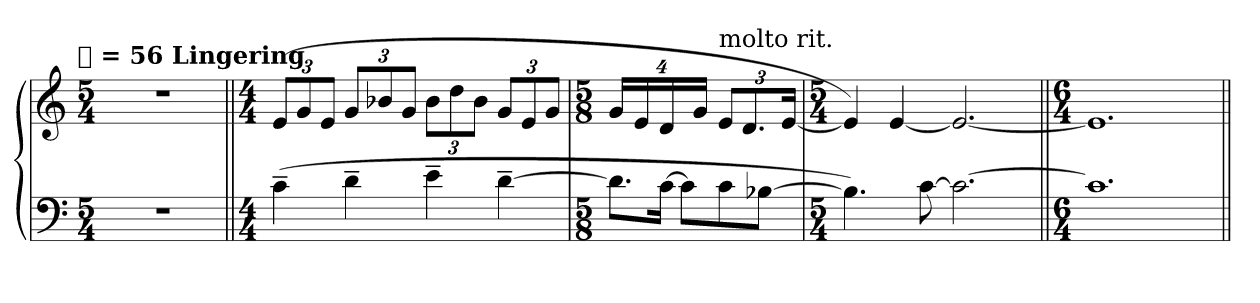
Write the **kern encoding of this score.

**kern	**kern	**dynam
*part1	*part1	*part1
*staff2	*staff1	*staff1/2
*clefF4	*clefG2	*
*k[]	*k[]	*
!!LO:TX:omd:t=𝅘𝅥 = 56 Lingering
*M5/4	*M5/4	*
*MM56	*MM56	*
=1	=1	=1
4%5r	4%5r	.
=2||	=2||	=2||
*M4/4	*M4/4	*
*	*Xbrackettup	*
*	*MM104	*
!	!	!LO:DY:b=2
!	!	!LO:DY:n=1:b:t=%s freely, improvisatory
(>4c~\	(>12e/L	Ped. ad lib mp
.	12g/	.
.	12e/J	.
4d~\	12g/L	.
.	12b-X/	.
.	12g/J	.
4e~\	12b-\L	.
.	12dd\	.
.	12b-\J	.
[4d~\	12g/L	.
.	12e/	.
.	12g/J	.
!!LO:LB:g=z
=3	=3	=3
*M5/8	*M5/8	*
8.d\L]	32%3g/L	.
.	32%3e/	.
[16c\Jk	32%3d/	.
8c\L]	.	.
.	32%3g/J	.
!	!LO:TX:a:t=molto rit.	!
8c\	12e/L	.
.	12.d/	.
[8B-X\J	.	.
.	[24e/Jk	.
=4	=4	=4
*M5/4	*M5/4	*
4.B-\])	4e/])	.
.	[4e/	.
[8c\	.	.
2.c\_	2.e/_	.
=5||	=5||	=5||
*M6/4	*M6/4	*
1.c]	1.e]	.
=||	=||	=||
*-	*-	*-
